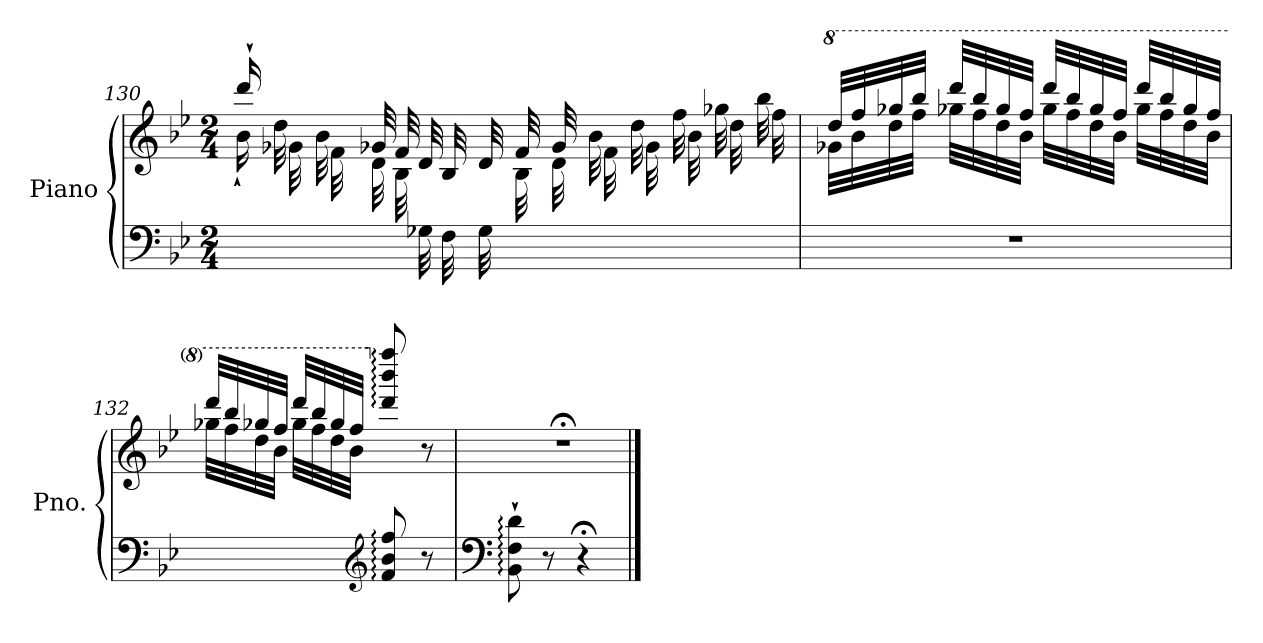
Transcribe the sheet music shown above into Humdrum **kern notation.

**kern	**kern
*part1	*part1
*staff2	*staff1
*I"Piano	*
*I'Pno.	*
!!LO:LB:g=z
*clefF4	*clefG2
*k[b-e-]	*k[b-e-]
*M2/4	*M2/4
=130	=130
*	*^
8.ryy	16ddd`/	16b-`\
.	32dd\	32g-X\
.	32b-\	32f\
.	32g-X/	32d\
.	32f/	32B-\
32G-X\	32d/	16.ryy
32F\	32B-/	.
32G-\	32d/	.
8..ryy	32f/	32B-\
.	32g-/	32d\
.	32b-\	32f\
.	32dd\	32g-\
.	32ff\	32b-\
.	32gg-X\	32dd\
.	32bb-\	32ff\
=131	=131	=131
*	*8va	*
*	*8va	*
2r	32ddd/LLL	32gg-X\LLL
.	32fff/	32bb-\
.	32ggg-X/	32ddd\
.	32bbb-/JJJ	32fff\JJJ
.	32dddd/LLL	32ggg-X\LLL
.	32bbb-/	32fff\
.	32ggg-/	32ddd\
.	32fff/JJJ	32bb-\JJJ
.	32dddd/LLL	32ggg-\LLL
.	32bbb-/	32fff\
.	32ggg-/	32ddd\
.	32fff/JJJ	32bb-\JJJ
.	32dddd/LLL	32ggg-\LLL
.	32bbb-/	32fff\
.	32ggg-/	32ddd\
.	32fff/JJJ	32bb-\JJJ
!!LO:LB:g=z	!!
=132	=132	=132
4ryy	32dddd/LLL	32ggg-X\LLL
.	32bbb-/	32fff\
.	32ggg-X/	32ddd\
.	32fff/JJJ	32bb-\JJJ
.	32dddd/LLL	32ggg-\LLL
.	32bbb-/	32fff\
.	32ggg-/	32ddd\
.	32fff/JJJ	32bb-\JJJ
*clefG2	*	*
*	*X8va	*
8f/: 8b-/: 8ff/:	8ddd/: 8bbb-/: 8ffff/:	4ryy
*	*X8va	*
8r	8r	.
*	*v	*v
=133	=133
*clefF4	*
8BB-\:` 8F\:` 8d\:`	2r;<
8r	.
4r;<	.
==	==
*-	*-
